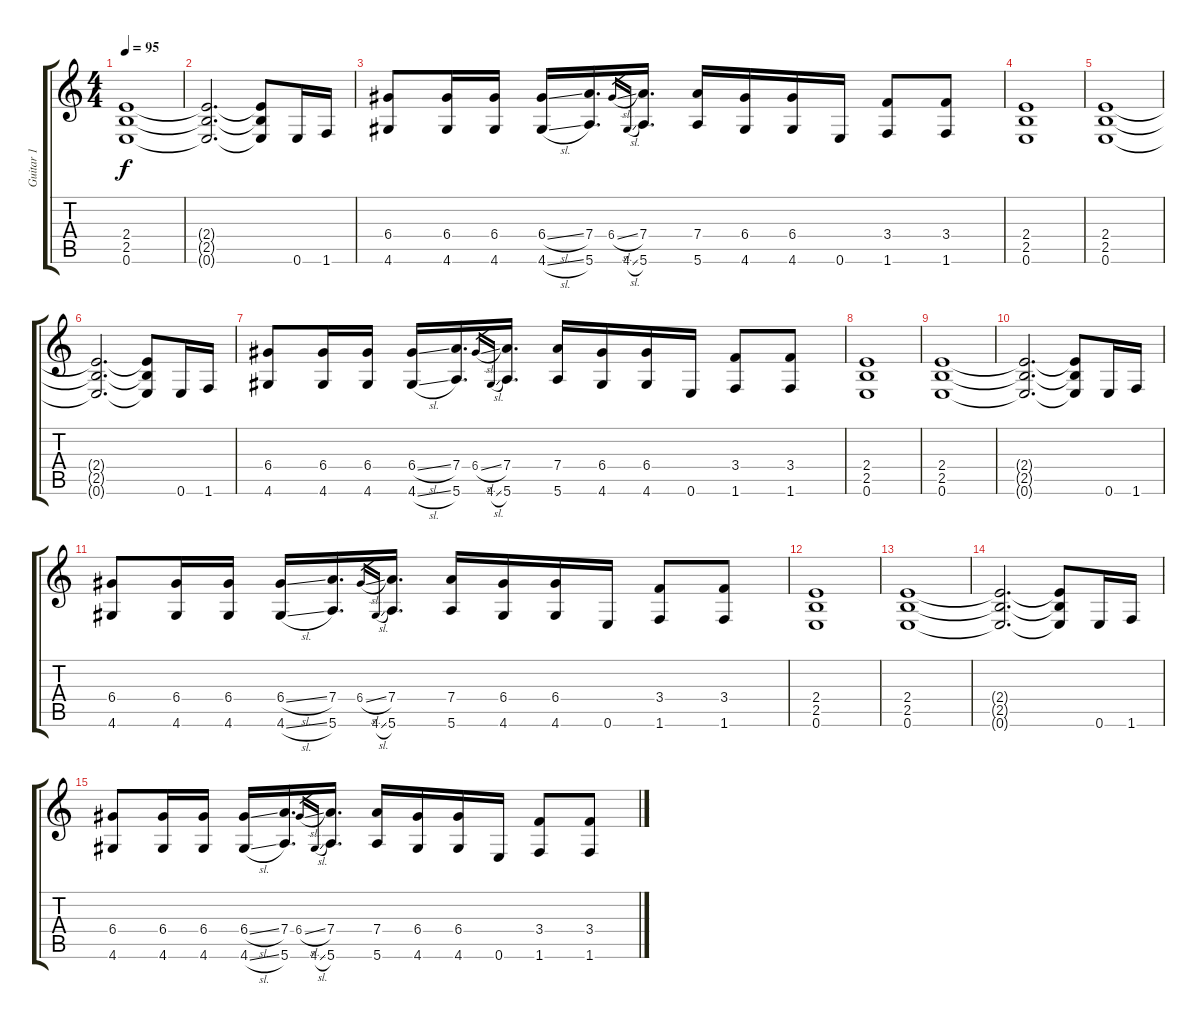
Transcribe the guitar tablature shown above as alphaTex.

\track ("Guitar 1" "Guitar 1") {instrument distortionguitar}
\staff {score tabs}
\tuning (E4 B3 G3 D3 A2 E2) {hide}
\ts (4 4)
\tempo 95
\clef g2
\ks c
(2.4 2.5 0.6).1{dy f volume 12} |
(2.4{t} 2.5{t} 0.6{t}).2{d} (2.4{t} 2.5{t} 0.6{t}).8 0.6.16 1.6.16 |
(6.4 4.6).8 (6.4 4.6).16 (6.4 4.6).16 (6.4{sl} 4.6{sl}).16 (7.4 5.6).16{d} 6.4{sl}.16{gr} 4.6{sl}.16{gr} (7.4 5.6).16{d} (7.4 5.6).16 (6.4 4.6).16 (6.4 4.6).16 0.6.16 (3.4 1.6).8 (3.4 1.6).8 |
(2.4 2.5 0.6).1 |
(2.4 2.5 0.6).1 |
(2.4{t} 2.5{t} 0.6{t}).2{d} (2.4{t} 2.5{t} 0.6{t}).8 0.6.16 1.6.16 |
(6.4 4.6).8 (6.4 4.6).16 (6.4 4.6).16 (6.4{sl} 4.6{sl}).16 (7.4 5.6).16{d} 6.4{sl}.16{gr} 4.6{sl}.16{gr} (7.4 5.6).16{d} (7.4 5.6).16 (6.4 4.6).16 (6.4 4.6).16 0.6.16 (3.4 1.6).8 (3.4 1.6).8 |
(2.4 2.5 0.6).1 |
(2.4 2.5 0.6).1 |
(2.4{t} 2.5{t} 0.6{t}).2{d} (2.4{t} 2.5{t} 0.6{t}).8 0.6.16 1.6.16 |
(6.4 4.6).8 (6.4 4.6).16 (6.4 4.6).16 (6.4{sl} 4.6{sl}).16 (7.4 5.6).16{d} 6.4{sl}.16{gr} 4.6{sl}.16{gr} (7.4 5.6).16{d} (7.4 5.6).16 (6.4 4.6).16 (6.4 4.6).16 0.6.16 (3.4 1.6).8 (3.4 1.6).8 |
(2.4 2.5 0.6).1 |
(2.4 2.5 0.6).1 |
(2.4{t} 2.5{t} 0.6{t}).2{d} (2.4{t} 2.5{t} 0.6{t}).8 0.6.16 1.6.16 |
(6.4 4.6).8 (6.4 4.6).16 (6.4 4.6).16 (6.4{sl} 4.6{sl}).16 (7.4 5.6).16{d} 6.4{sl}.16{gr} 4.6{sl}.16{gr} (7.4 5.6).16{d} (7.4 5.6).16 (6.4 4.6).16 (6.4 4.6).16 0.6.16 (3.4 1.6).8 (3.4 1.6).8
